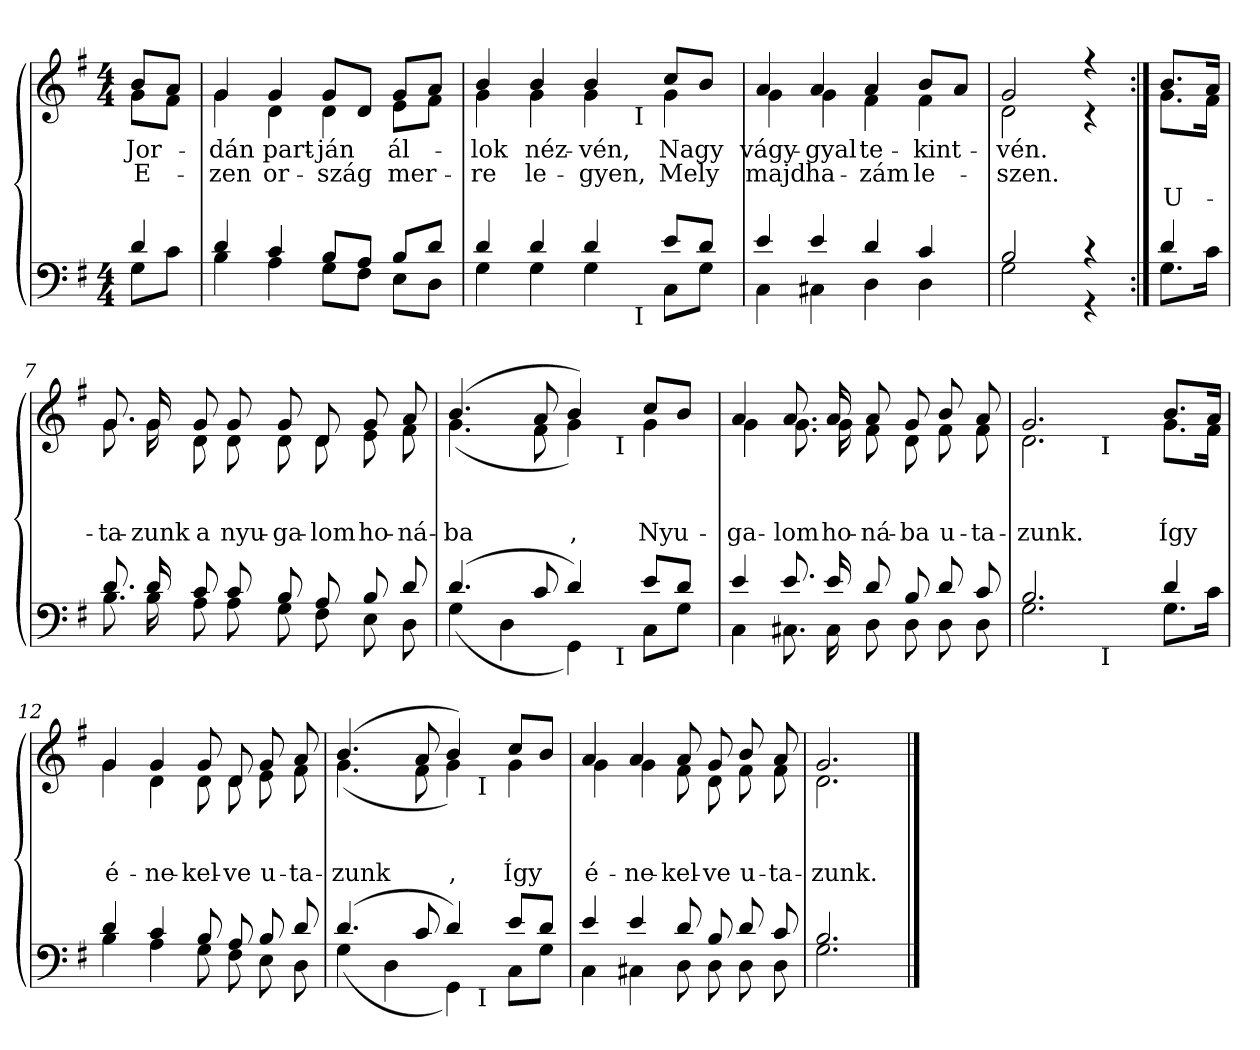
**kern	**kern	**text	**text	**text
*part2	*part1	*part1	*part1	*part1
*staff2	*staff1	*staff1	*staff1	*staff1
*clefF4	*clefG2	*	*	*
*k[f#]	*k[f#]	*	*	*
*e:	*e:	*	*	*
*M4/4	*M4/4	*	*	*
=1	=1	=1	=1	=1
*^	*	*	*	*
!	!	!LO:TX:a:B:t=Moderato	!	!	!
!	!	!	!LO:LY:b	!LO:LY:b	!
*	*	*^	*	*	*
4d/	8G\L	8b/L	8g\L	Jor-	E-	.
.	8c\J	8a/J	8f#\J	.	.	.
=2	=2	=2	=2	=2	=2	=2
!	!	!	!	!LO:LY:b	!LO:LY:b	!
4d/	4B\	4g/	4g\	-dán	-zen	.
!	!	!	!	!LO:LY:b	!LO:LY:b	!
4c/	4A\	4g/	4d\	part-	or-	.
!	!	!	!	!LO:LY:b	!LO:LY:b	!
8B/L	8G\L	8g/L	4d\	-ján	-szág	.
8A/J	8F#\J	8d/J	.	.	.	.
!	!	!	!	!LO:LY:b	!LO:LY:b	!
8B/L	8E\L	8g/L	8e\L	ál-	mer-	.
8d/J	8D\J	8a/J	8f#\J	.	.	.
*	*	*v	*v	*	*	*
=3	=3	=3	=3	=3	=3
*	*	*^	*	*	*
!	!	!	!	!LO:LY:b	!LO:LY:b	!
*	*^	*	*^	*	*	*
4d/	4G\	2ryy	4b/	4g\	2ryy	-lok	-re	.
!	!	!	!	!	!	!LO:LY:b	!LO:LY:b	!
4d/	4G\	.	4b/	4g\	.	néz-	le-	.
!	!	!	!	!	!	!LO:LY:b	!LO:LY:b	!
4d/	4G\	8ryy	4b/	4g\	8ryy	-vén,	-gyen,	.
.	.	32ryy	.	.	32ryy	.	.	.
!	!	!	!	!	!LO:TX:b:t=I	!	!	!
!	!	!LO:TX:b:t=I	!	!	!	!	!	!
.	.	4ryy	.	.	4ryy	.	.	.
!	!	!	!	!	!	!LO:LY:b	!LO:LY:b	!
8e/L	8C\L	.	8cc/L	4g\	.	Nagy	Mely	.
8d/J	8G\J	.	8b/J	.	.	.	.	.
.	.	16.ryy	.	.	16.ryy	.	.	.
*	*v	*v	*	*	*	*	*	*
*	*	*v	*v	*v	*	*	*
=4	=4	=4	=4	=4	=4
*	*^	*^	*	*	*
*	*	*	*	*^	*	*	*
!	!	!	!	!	!	!LO:LY:b	!LO:LY:b	!
*	*v	*v	*	*	*	*	*	*
*	*	*	*v	*v	*	*	*
4e/	4C\	4a/	4g\	vágy-	majd	.
!	!	!	!	!LO:LY:b	!LO:LY:b	!
4e/	4C#X\	4a/	4g\	-gyal	ha-	.
!	!	!	!	!LO:LY:b	!LO:LY:b	!
4d/	4D\	4a/	4f#\	te-	-zám	.
!	!	!	!	!LO:LY:b	!LO:LY:b	!
4c/	4D\	8b/L	4f#\	-kint-	le-	.
.	.	8a/J	.	.	.	.
=5	=5	=5	=5	=5	=5	=5
!	!	!	!	!LO:LY:b	!LO:LY:b	!
2B/	2G\	2g/	2d\	-vén.	-szen.	.
4r	4r	4r	4r	.	.	.
!!LO:LB:g=z	!!
=6:|!	=6:|!	=6:|!	=6:|!	=6:|!	=6:|!	=6:|!
!	!	!	!	!	!	!LO:LY:b
4d/	8.G\L	8.b/L	8.g\L	.	.	U-
.	16c\Jk	16a/Jk	16f#\Jk	.	.	.
=7	=7	=7	=7	=7	=7	=7
!	!	!	!	!	!	!LO:LY:b
8.d/	8.B\	8.g/	8.g\	.	.	-ta-
!	!	!	!	!	!	!LO:LY:b
16d/	16B\	16g/	16g\	.	.	-zunk
!	!	!	!	!	!	!LO:LY:b
8c/	8A\	8g/	8d\	.	.	a
!	!	!	!	!	!	!LO:LY:b
8c/	8A\	8g/	8d\	.	.	nyu-
!	!	!	!	!	!	!LO:LY:b
8B/	8G\	8g/	8d\	.	.	-ga-
!	!	!	!	!	!	!LO:LY:b
8A/	8F#\	8d/	8d\	.	.	-lom
!	!	!	!	!	!	!LO:LY:b
8B/	8E\	8g/	8e\	.	.	ho-
!	!	!	!	!	!	!LO:LY:b
8d/	8D\	8a/	8f#\	.	.	-ná-
*	*	*v	*v	*	*	*
=8	=8	=8	=8	=8	=8
*	*	*^	*	*	*
!	!	!	!	!	!	!LO:LY:b
*	*^	*	*^	*	*	*
(>4.d/	(<4G\	2ryy	(4.b/	(<4.g\	2ryy	.	.	-ba
.	4D\	.	.	.	.	.	.	.
8c/	.	.	8a/	8f#\	.	.	.	.
!	!	!	!	!	!	!	!	!LO:LY:b
4d/)	4GG\)	8ryy	4b/)	4g\)	8ryy	.	.	,
.	.	32ryy	.	.	32ryy	.	.	.
!	!	!	!	!	!LO:TX:b:t=I	!	!	!
!	!	!LO:TX:b:t=I	!	!	!	!	!	!
.	.	4ryy	.	.	4ryy	.	.	.
!	!	!	!	!	!	!	!	!LO:LY:b
8e/L	8C\L	.	8cc/L	4g\	.	.	.	Nyu-
8d/J	8G\J	.	8b/J	.	.	.	.	.
.	.	16.ryy	.	.	16.ryy	.	.	.
*	*v	*v	*	*	*	*	*	*
*	*	*v	*v	*v	*	*	*
=9	=9	=9	=9	=9	=9
*	*^	*^	*	*	*
*	*	*	*	*^	*	*	*
!	!	!	!	!	!	!	!	!LO:LY:b
*	*v	*v	*	*	*	*	*	*
*	*	*	*v	*v	*	*	*
4e/	4C\	4a/	4g\	.	.	-ga-
!	!	!	!	!	!	!LO:LY:b
8.e/	8.C#X\	8.a/	8.g\	.	.	-lom
!	!	!	!	!	!	!LO:LY:b
16e/	16C#\	16a/	16g\	.	.	ho-
!	!	!	!	!	!	!LO:LY:b
8d/	8D\	8a/	8f#\	.	.	-ná-
!	!	!	!	!	!	!LO:LY:b
8B/	8D\	8g/	8d\	.	.	-ba
!	!	!	!	!	!	!LO:LY:b
8d/	8D\	8b/	8f#\	.	.	u-
!	!	!	!	!	!	!LO:LY:b
8c/	8D\	8a/	8f#\	.	.	-ta-
*	*	*v	*v	*	*	*
=10	=10	=10	=10	=10	=10
*	*	*^	*	*	*
!	!	!	!	!	!	!LO:LY:b
*	*^	*	*^	*	*	*
2.B/	2.G\	2ryy	2.g/	2.d\	2ryy	.	.	-zunk.
!	!	!	!	!	!LO:TX:b:t=I	!	!	!
!	!	!LO:TX:b:t=I	!	!	!	!	!	!
.	.	4ryy	.	.	4ryy	.	.	.
*	*v	*v	*	*	*	*	*	*
*	*	*v	*v	*v	*	*	*
!!LO:LB:g=z
=11-	=11-	=11-	=11-	=11-	=11-
*	*^	*^	*	*	*
*	*	*	*	*^	*	*	*
!	!	!	!	!	!	!	!	!LO:LY:b
*	*v	*v	*	*	*	*	*	*
*	*	*	*v	*v	*	*	*
4d/	8.G\L	8.b/L	8.g\L	.	.	Így
.	16c\Jk	16a/Jk	16f#\Jk	.	.	.
=12	=12	=12	=12	=12	=12	=12
!	!	!	!	!	!	!LO:LY:b
4d/	4B\	4g/	4g\	.	.	é-
!	!	!	!	!	!	!LO:LY:b
4c/	4A\	4g/	4d\	.	.	-ne-
!	!	!	!	!	!	!LO:LY:b
8B/	8G\	8g/	8d\	.	.	-kel-
!	!	!	!	!	!	!LO:LY:b
8A/	8F#\	8d/	8d\	.	.	-ve
!	!	!	!	!	!	!LO:LY:b
8B/	8E\	8g/	8e\	.	.	u-
!	!	!	!	!	!	!LO:LY:b
8d/	8D\	8a/	8f#\	.	.	-ta-
*	*	*v	*v	*	*	*
=13	=13	=13	=13	=13	=13
*	*	*^	*	*	*
!	!	!	!	!	!	!LO:LY:b
*	*^	*	*^	*	*	*
(>4.d/	(<4G\	2ryy	(4.b/	(<4.g\	2ryy	.	.	-zunk
.	4D\	.	.	.	.	.	.	.
8c/	.	.	8a/	8f#\	.	.	.	.
!	!	!	!	!	!	!	!	!LO:LY:b
4d/)	4GG\)	8ryy	4b/)	4g\)	8ryy	.	.	,
!	!	!	!	!	!LO:TX:b:t=I	!	!	!
!	!	!LO:TX:b:t=I	!	!	!	!	!	!
.	.	4.ryy	.	.	4.ryy	.	.	.
!	!	!	!	!	!	!	!	!LO:LY:b
8e/L	8C\L	.	8cc/L	4g\	.	.	.	Így
8d/J	8G\J	.	8b/J	.	.	.	.	.
*	*v	*v	*	*	*	*	*	*
*	*	*v	*v	*v	*	*	*
=14	=14	=14	=14	=14	=14
*	*^	*^	*	*	*
*	*	*	*	*^	*	*	*
!	!	!	!	!	!	!	!	!LO:LY:b
*	*v	*v	*	*	*	*	*	*
*	*	*	*v	*v	*	*	*
4e/	4C\	4a/	4g\	.	.	é-
!	!	!	!	!	!	!LO:LY:b
4e/	4C#X\	4a/	4g\	.	.	-ne-
!	!	!	!	!	!	!LO:LY:b
8d/	8D\	8a/	8f#\	.	.	-kel-
!	!	!	!	!	!	!LO:LY:b
8B/	8D\	8g/	8d\	.	.	-ve
!	!	!	!	!	!	!LO:LY:b
8d/	8D\	8b/	8f#\	.	.	u-
!	!	!	!	!	!	!LO:LY:b
8c/	8D\	8a/	8f#\	.	.	-ta-
=15	=15	=15	=15	=15	=15	=15
!	!	!	!	!	!	!LO:LY:b
2.B/	2.G\	2.g/	2.d\	.	.	-zunk.
*v	*v	*	*	*	*	*
*	*v	*v	*	*	*
==	==	==	==	==
*-	*-	*-	*-	*-
